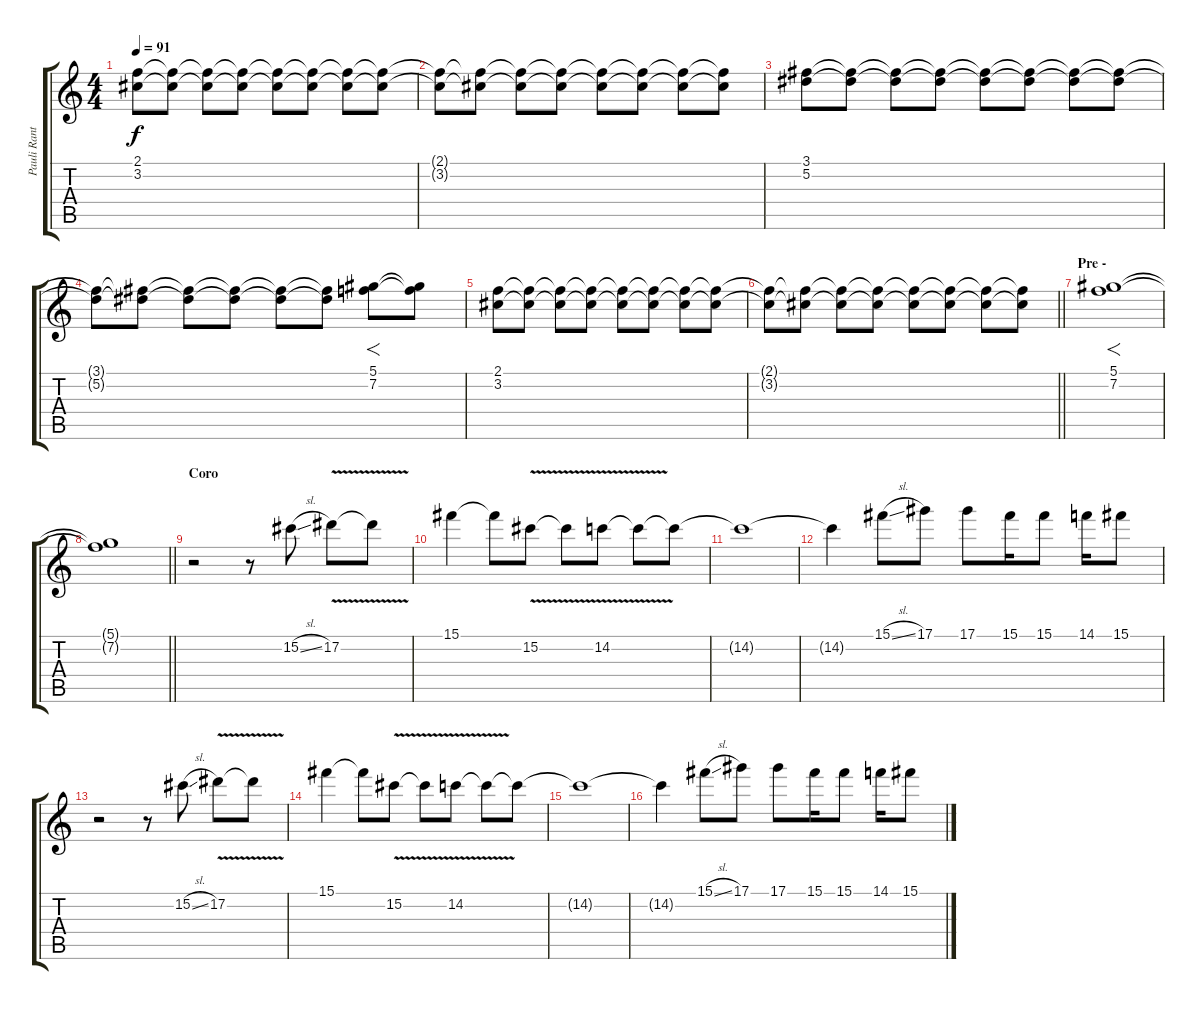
\track ("Pauli Rantasalmi" "Pauli Rant") {instrument distortionguitar}
\staff {score tabs}
\tuning (Eb4 Bb3 Gb3 Db3 Ab2 Eb2) {hide}
\ts (4 4)
\tempo 91
\clef g2
\ks c
(2.1 3.2).8{dy f volume 0} (2.1{t} 3.2{t}).8{volume 8} (2.1{t} 3.2{t}).8 (2.1{t} 3.2{t}).8 (2.1{t} 3.2{t}).8 (2.1{t} 3.2{t}).8 (2.1{t} 3.2{t}).8 (2.1{t} 3.2{t}).8 |
(2.1{t} 3.2{t}).8{volume 6} (2.1{t} 3.2{t}).8 (2.1{t} 3.2{t}).8 (2.1{t} 3.2{t}).8 (2.1{t} 3.2{t}).8 (2.1{t} 3.2{t}).8 (2.1{t} 3.2{t}).8 (2.1{t} 3.2{t}).8 |
(3.1 5.2).8{volume 0} (3.1{t} 5.2{t}).8{volume 8} (3.1{t} 5.2{t}).8 (3.1{t} 5.2{t}).8 (3.1{t} 5.2{t}).8 (3.1{t} 5.2{t}).8 (3.1{t} 5.2{t}).8 (3.1{t} 5.2{t}).8 |
(3.1{t} 5.2{t}).8{volume 5} (3.1{t} 5.2{t}).8 (3.1{t} 5.2{t}).8 (3.1{t} 5.2{t}).8 (3.1{t} 5.2{t}).8 (3.1{t} 5.2{t}).8 (5.1 7.2).8{f} (5.1{t} 7.2{t}).8 |
(2.1 3.2).8{volume 0} (2.1{t} 3.2{t}).8{volume 8} (2.1{t} 3.2{t}).8 (2.1{t} 3.2{t}).8 (2.1{t} 3.2{t}).8 (2.1{t} 3.2{t}).8 (2.1{t} 3.2{t}).8 (2.1{t} 3.2{t}).8 |
\barLineRight lightlight
(2.1{t} 3.2{t}).8{volume 6} (2.1{t} 3.2{t}).8 (2.1{t} 3.2{t}).8 (2.1{t} 3.2{t}).8 (2.1{t} 3.2{t}).8 (2.1{t} 3.2{t}).8 (2.1{t} 3.2{t}).8 (2.1{t} 3.2{t}).8 |
\section ("" "Pre -")
(5.1 7.2).1{f} |
\barLineRight lightlight
(5.1{t} 7.2{t}).1 |
\section ("" "Coro")
r.2 r.8 15.2{sl}.8 17.2{v}.8 17.2{t}.8 |
15.1.4 15.1{t}.8 15.2{v}.8 15.2{t}.8 14.2{v}.8 14.2{t}.8 14.2{t}.8 |
14.2{t}.1 |
14.2{t}.4 15.1{sl}.8 17.1.8 17.1.8 15.1.16 15.1.8 14.1.16 15.1.8 |
r.2 r.8 15.2{sl}.8 17.2{v}.8 17.2{t}.8 |
15.1.4 15.1{t}.8 15.2{v}.8 15.2{t}.8 14.2{v}.8 14.2{t}.8 14.2{t}.8 |
14.2{t}.1 |
14.2{t}.4 15.1{sl}.8 17.1.8 17.1.8 15.1.16 15.1.8 14.1.16 15.1.8
